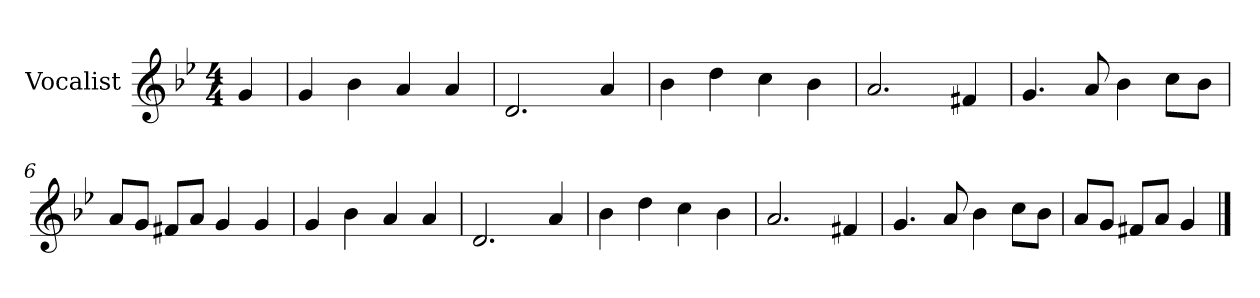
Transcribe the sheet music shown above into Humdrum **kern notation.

**kern
*part1
*staff1
*I"Vocalist
*k[b-e-]
*g:
*M4/4
=
4g
=1
4g
4b-
4a
4a
=2
2.d
4a
=3
4b-
4dd
4cc
4b-
=4
2.a
4f#X
=5
4.g
8a
4b-
8ccL
8b-J
=6
8aL
8gJ
8f#XL
8aJ
4g
4g
=7
4g
4b-
4a
4a
=8
2.d
4a
=9
4b-
4dd
4cc
4b-
=10
2.a
4f#X
=11
4.g
8a
4b-
8ccL
8b-J
=12
8aL
8gJ
8f#XL
8aJ
4g
==
*-
